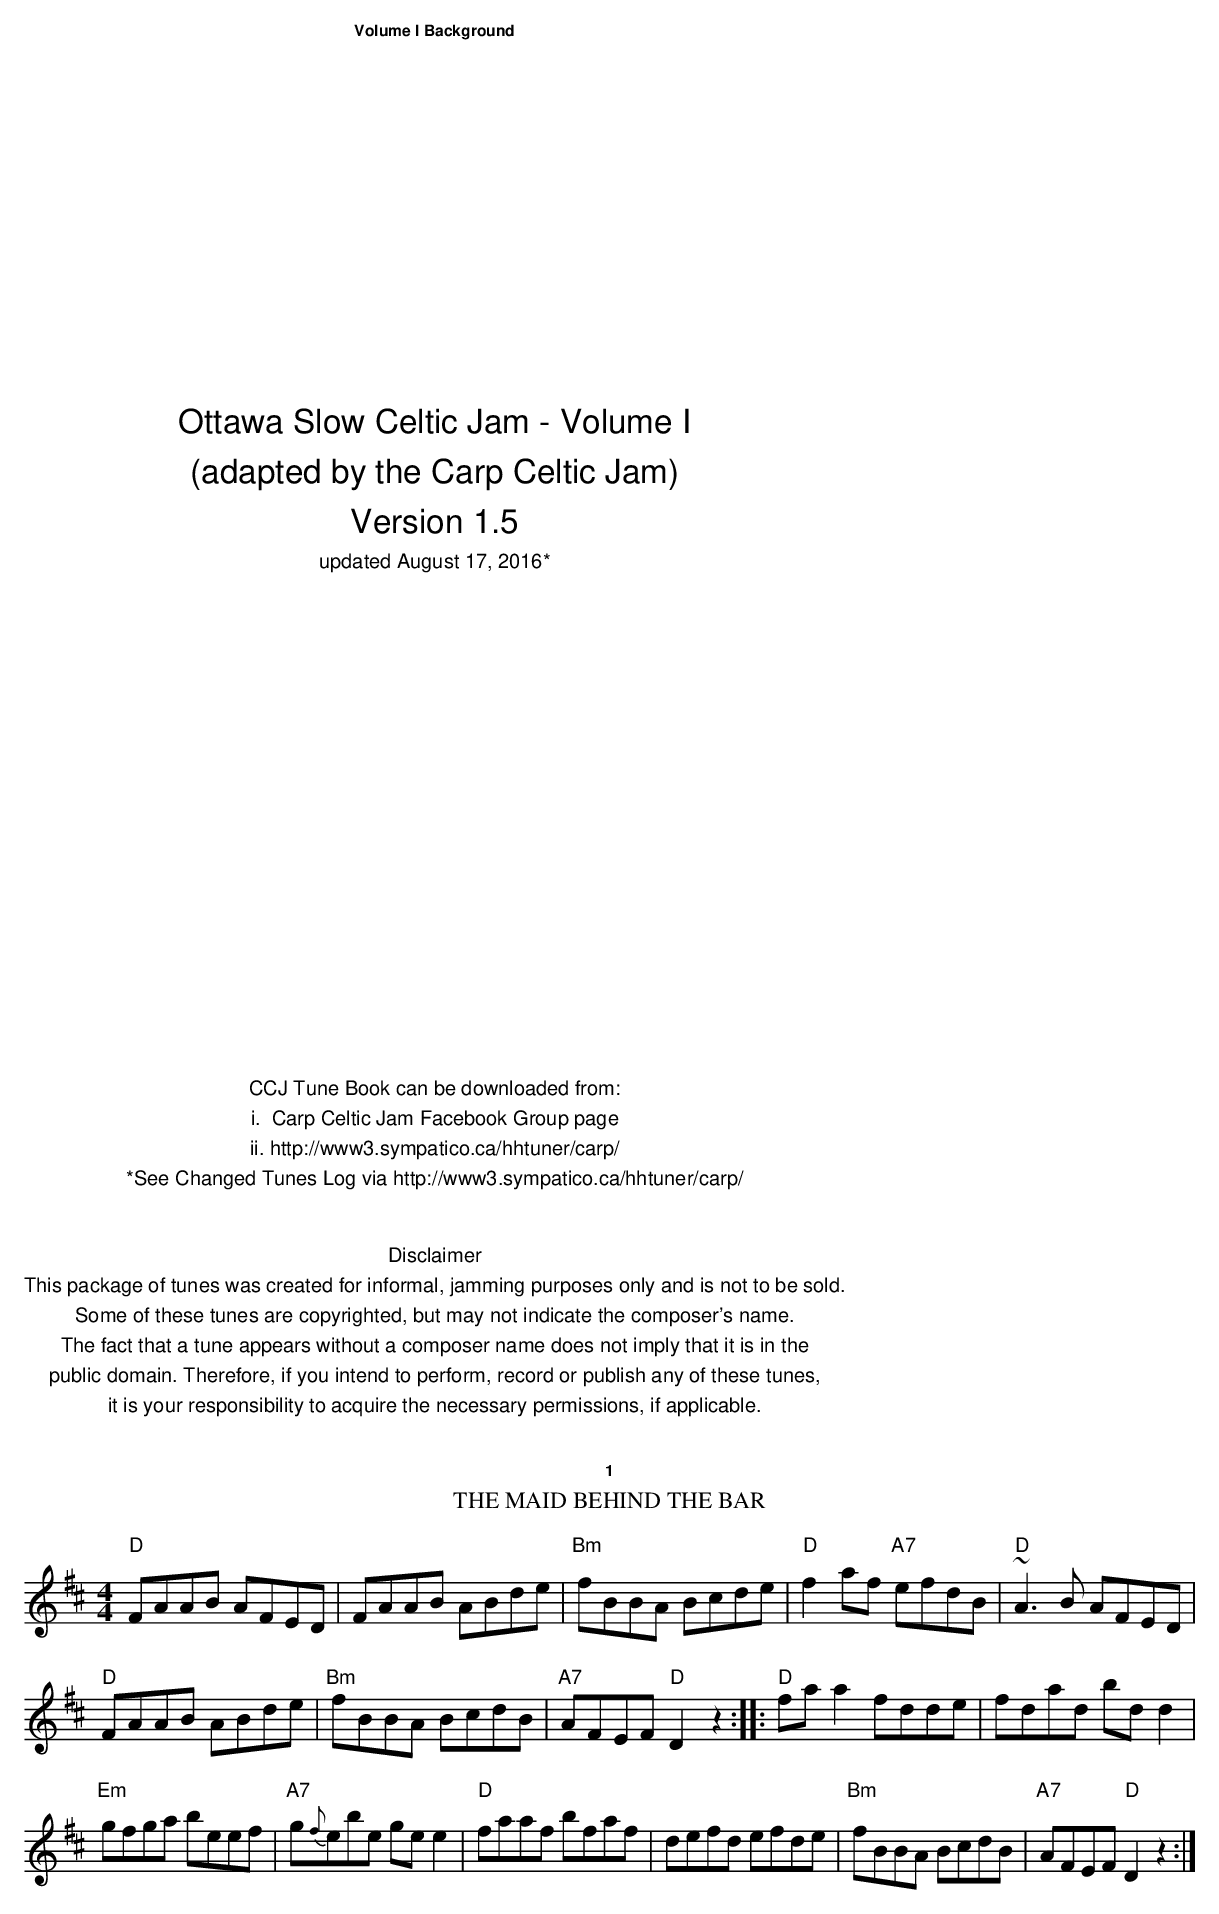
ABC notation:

X:1
T:The Maid Behind The Bar
M:4/4
L:1/8
K:D
"D"FAAB AFED|FAAB ABde|\
"Bm"fBBA Bcde|"D"f2af "A7"efdB| "D"~A3B AFED|
"D"FAAB ABde| "Bm"fBBA BcdB|"A7"AFEF "D"D2z2::\
"D"faa2 fdde|fdad bdd2|
"Em"gfga beef|"A7"g{f}ebe gee2|\
"D" faaf bfaf|defd efde|\
"Bm"fBBA BcdB|"A7"AFEF "D"D2z2:|
